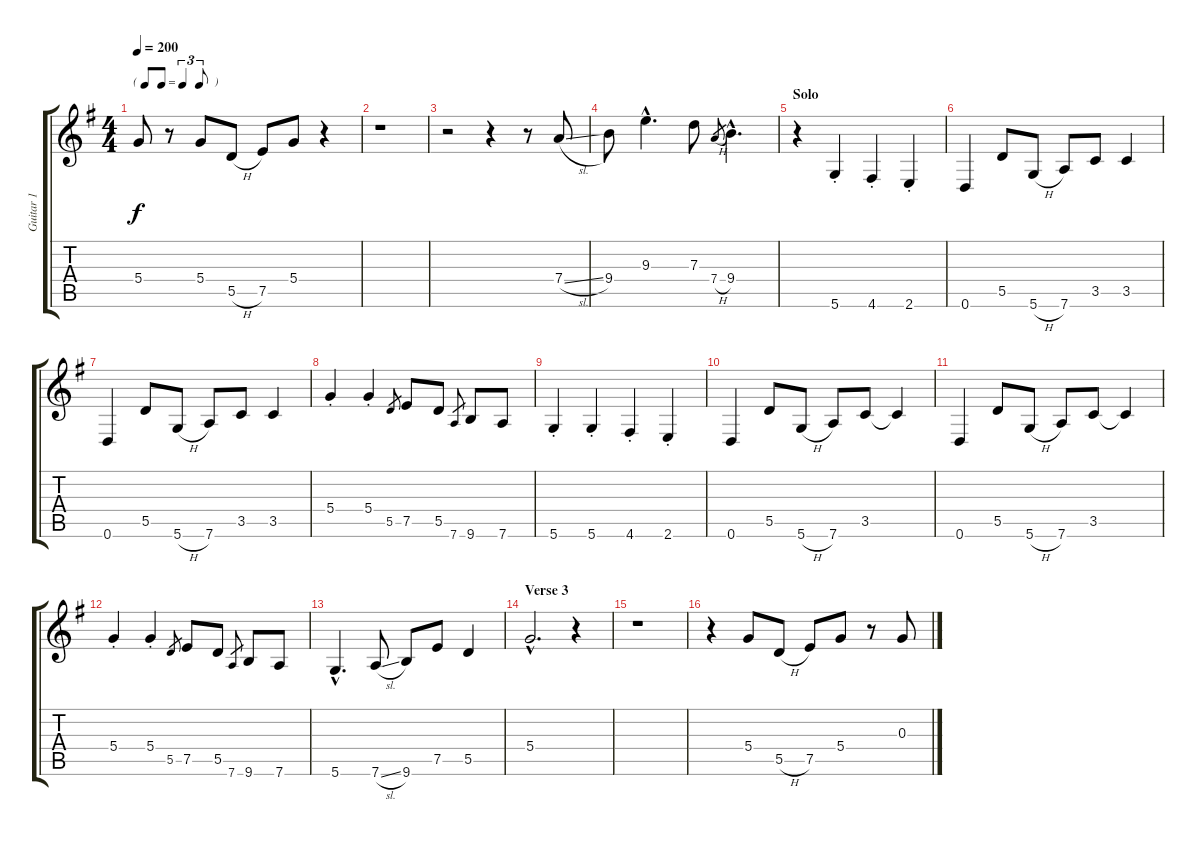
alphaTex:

\track ("Guitar 1" "Guitar 1") {instrument electricguitarclean}
\staff {score tabs}
\tuning (E4 B3 G3 D3 A2 D2) {hide}
\ts (4 4)
\tf triplet8th
\tempo 200
\clef g2
\ks g
5.4.8{dy f} r.8 5.4.8 5.5{h}.8 7.5.8 5.4.8 r.4 |
r.1 |
r.2 r.4 r.8 7.4{sl}.8 |
9.4.8 9.3{hac}.4{d} 7.3.8 7.4{h}.8{gr} 9.4{hac}.4{d} |
\section ("" "Solo")
r.4 5.6{st}.4 4.6{st}.4 2.6{st}.4 |
0.6.4 5.5.8 5.6{h}.8 7.6.8 3.5.8 3.5.4 |
0.6.4 5.5.8 5.6{h}.8 7.6.8 3.5.8 3.5.4 |
5.4{st}.4 5.4{st}.4 5.5.8{gr} 7.5.8 5.5.8 7.6.8{gr} 9.6.8 7.6.8 |
5.6{st}.4 5.6{st}.4 4.6{st}.4 2.6{st}.4 |
0.6.4 5.5.8 5.6{h}.8 7.6.8 3.5.8 3.5{t}.4 |
0.6.4 5.5.8 5.6{h}.8 7.6.8 3.5.8 3.5{t}.4 |
5.4{st}.4 5.4{st}.4 5.5.8{gr} 7.5.8 5.5.8 7.6.8{gr} 9.6.8 7.6.8 |
5.6{hac}.4{d} 7.6{sl}.8 9.6.8 7.5.8 5.5.4 |
\section ("" "Verse 3")
5.4{hac}.2{d} r.4 |
r.1 |
r.4 5.4.8 5.5{h}.8 7.5.8 5.4.8 r.8 0.3.8
